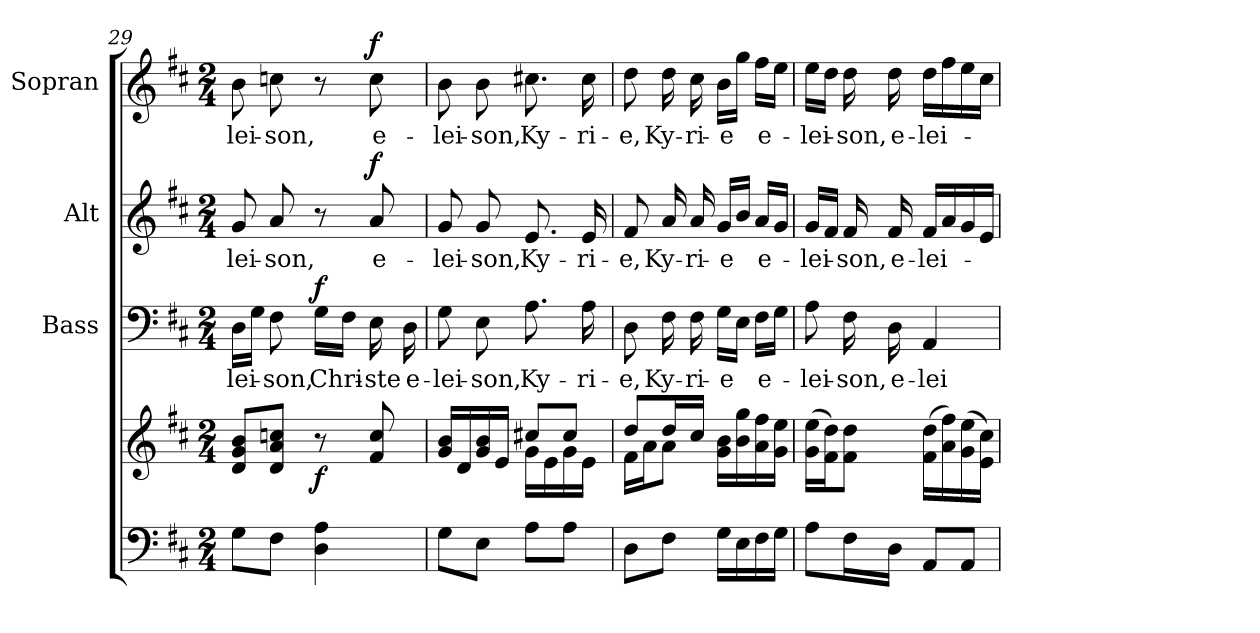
**kern	**kern	**dynam	**kern	**text	**dynam	**kern	**text	**dynam	**kern	**text	**dynam
*part4	*part4	*part4	*part3	*part3	*part3	*part2	*part2	*part2	*part1	*part1	*part1
*staff5	*staff4	*staff4/5	*staff3	*staff3	*staff3	*staff2	*staff2	*staff2	*staff1	*staff1	*staff1
*	*	*	*I"Bass	*	*	*I"Alt	*	*	*I"Sopran	*	*
*	*	*	*I'B.	*	*	*I'A.	*	*	*I'S.	*	*
*clefF4	*clefG2	*	*clefF4	*	*	*clefG2	*	*	*clefG2	*	*
*k[f#c#]	*k[f#c#]	*	*k[f#c#]	*	*	*k[f#c#]	*	*	*k[f#c#]	*	*
*D:	*D:	*	*D:	*	*	*D:	*	*	*D:	*	*
*M2/4	*M2/4	*	*M2/4	*	*	*M2/4	*	*	*M2/4	*	*
=29	=29	=29	=29	=29	=29	=29	=29	=29	=29	=29	=29
!	!	!	!	!LO:LY:b	!	!	!LO:LY:b	!	!	!LO:LY:b	!
8G\L	8d/ 8g/ 8b/L	.	16D\LL	-lei-	.	8g/	-lei-	.	8b\	-lei-	.
.	.	.	16G\JJ	.	.	.	.	.	.	.	.
!	!	!	!	!LO:LY:b	!	!	!LO:LY:b	!	!	!LO:LY:b	!
8F#\J	8d/ 8a/ 8ccn/J	.	8F#\	-son,	.	8a/	-son,	.	8ccn\	-son,	.
!	!	!LO:DY:b	!	!LO:LY:b	!LO:DY:a	!	!	!	!	!	!
4D\ 4A\	8r	f	16G\LL	Chri-	f	8r	.	.	8r	.	.
.	.	.	16F#\JJ	.	.	.	.	.	.	.	.
!	!	!	!	!LO:LY:b	!	!	!LO:LY:b	!LO:DY:a	!	!LO:LY:b	!LO:DY:a
.	8f#/ 8cc/	.	16E\	-ste	.	8a/	e-	f	8cc\	e-	f
!	!	!	!	!LO:LY:b	!	!	!	!	!	!	!
.	.	.	16D\	e-	.	.	.	.	.	.	.
=30	=30	=30	=30	=30	=30	=30	=30	=30	=30	=30	=30
*	*^	*	*	*	*	*	*	*	*	*	*
!	!	!	!	!	!LO:LY:b	!	!	!LO:LY:b	!	!	!LO:LY:b	!
8G\L	16g/ 16b/LL	4ryy	.	8G\	-lei-	.	8g/	-lei-	.	8b\	-lei-	.
.	16d/	.	.	.	.	.	.	.	.	.	.	.
!	!	!	!	!	!LO:LY:b	!	!	!LO:LY:b	!	!	!LO:LY:b	!
8E\J	16g/ 16b/	.	.	8E\	-son,	.	8g/	-son,	.	8b\	-son,	.
.	16e/JJ	.	.	.	.	.	.	.	.	.	.	.
!	!	!	!	!	!LO:LY:b	!	!	!LO:LY:b	!	!	!LO:LY:b	!
8A\L	8cc#X/L	16g\LL	.	8.A\	Ky-	.	8.e/	Ky-	.	8.cc#X\	Ky-	.
.	.	16e\	.	.	.	.	.	.	.	.	.	.
8A\J	8cc#/J	16g\	.	.	.	.	.	.	.	.	.	.
!	!	!	!	!	!LO:LY:b	!	!	!LO:LY:b	!	!	!LO:LY:b	!
.	.	16e\JJ	.	16A\	-ri-	.	16e/	-ri-	.	16cc#\	-ri-	.
=31	=31	=31	=31	=31	=31	=31	=31	=31	=31	=31	=31	=31
!	!	!	!	!	!LO:LY:b	!	!	!LO:LY:b	!	!	!LO:LY:b	!
8D\L	8dd/L	16f#\LL	.	8D\	-e,	.	8f#/	-e,	.	8dd\	-e,	.
.	.	16a\J	.	.	.	.	.	.	.	.	.	.
!	!	!	!	!	!LO:LY:b	!	!	!LO:LY:b	!	!	!LO:LY:b	!
8F#\J	16dd/L	8a\J	.	16F#\	Ky-	.	16a/	Ky-	.	16dd\	Ky-	.
!	!	!	!	!	!LO:LY:b	!	!	!LO:LY:b	!	!	!LO:LY:b	!
.	16cc#/JJ	.	.	16F#\	-ri-	.	16a/	-ri-	.	16cc#\	-ri-	.
!	!	!	!	!	!LO:LY:b	!	!	!LO:LY:b	!	!	!LO:LY:b	!
16G\LL	16g\ 16b\LL	4ryy	.	16G\LL	-e	.	16g/LL	-e	.	16b\LL	-e	.
16E\	16b\ 16gg\	.	.	16E\JJ	.	.	16b/JJ	.	.	16gg\JJ	.	.
!	!	!	!	!	!LO:LY:b	!	!	!LO:LY:b	!	!	!LO:LY:b	!
16F#\	16a\ 16ff#\	.	.	16F#\LL	e-	.	16a/LL	e-	.	16ff#\LL	e-	.
16G\JJ	16g\ 16ee\JJ	.	.	16G\JJ	.	.	16g/JJ	.	.	16ee\JJ	.	.
*	*v	*v	*	*	*	*	*	*	*	*	*	*
!!LO:LB:g=z
=32	=32	=32	=32	=32	=32	=32	=32	=32	=32	=32	=32
!	!	!	!	!LO:LY:b	!	!	!LO:LY:b	!	!	!LO:LY:b	!
8A\L	(>16g\ 16ee\LL	.	8A\	-lei-	.	16g/LL	-lei-	.	16ee\LL	-lei-	.
.	16f#\ 16dd\J)	.	.	.	.	16f#/JJ	.	.	16dd\JJ	.	.
!	!	!	!	!LO:LY:b	!	!	!LO:LY:b	!	!	!LO:LY:b	!
16F#\L	8f#\ 8dd\J	.	16F#\	-son,	.	16f#/	-son,	.	16dd\	-son,	.
!	!	!	!	!LO:LY:b	!	!	!LO:LY:b	!	!	!LO:LY:b	!
16D\JJ	.	.	16D\	e-	.	16f#/	e-	.	16dd\	e-	.
!	!	!	!	!LO:LY:b	!	!	!LO:LY:b	!	!	!LO:LY:b	!
8AA/L	(>16f#\ 16dd\LL	.	4AA/	-lei-	.	16f#/LL	-lei-	.	16dd\LL	-lei-	.
.	16a\ 16ff#\)	.	.	.	.	16a/	.	.	16ff#\	.	.
8AA/J	(>16g\ 16ee\	.	.	.	.	16g/	.	.	16ee\	.	.
.	16e\ 16cc#\JJ)	.	.	.	.	16e/JJ	.	.	16cc#\JJ	.	.
=	=	=	=	=	=	=	=	=	=	=	=
*-	*-	*-	*-	*-	*-	*-	*-	*-	*-	*-	*-
